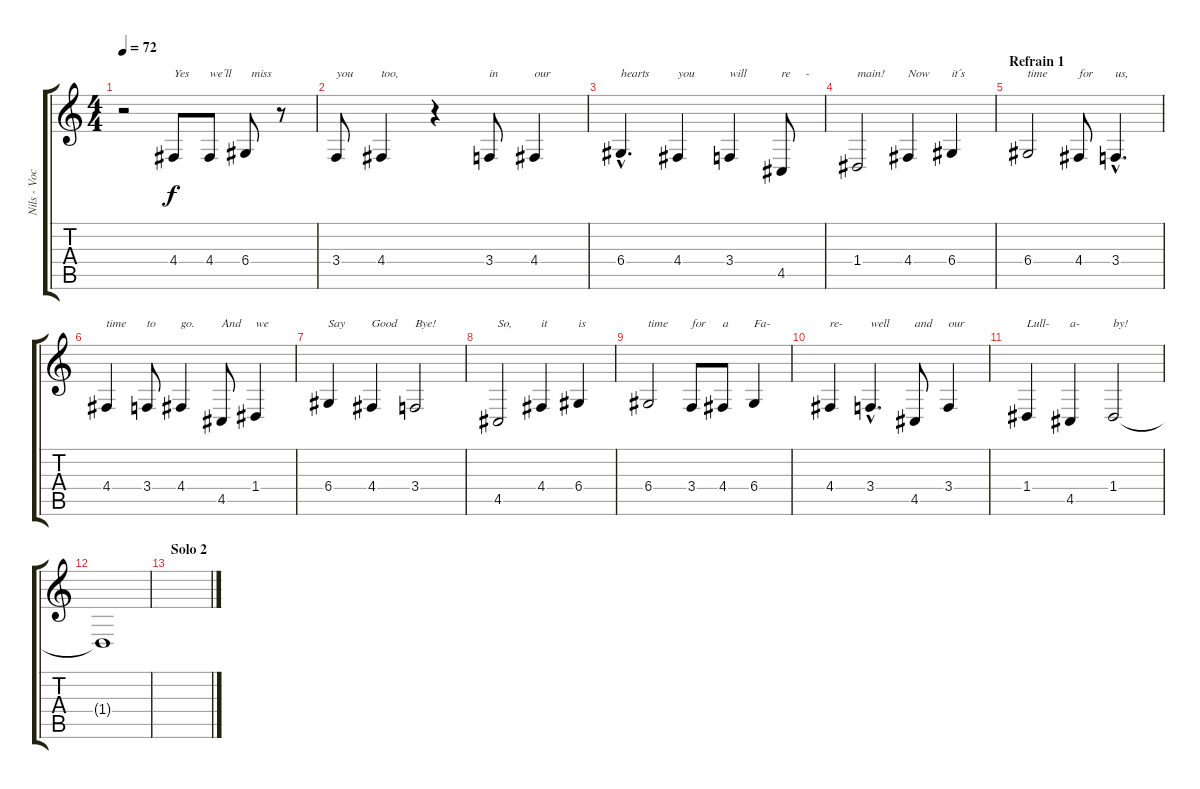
\track ("Nils - Vocals" "Nils - Voc") {instrument lead6voice}
\staff {score tabs}
\tuning (E4 B3 G3 D3 A2 E2) {hide}
\ts (4 4)
\tempo 72
\clef g2
\ks c
r.2{dy f} 4.4.8{txt "Yes"} 4.4.8{txt "we´ll"} 6.4.8{txt "  miss"} r.8 |
3.4.8{txt "you"} 4.4.4{txt "too,"} r.4 3.4.8{txt "in"} 4.4.4{txt "our"} |
6.4{hac}.4{d txt "hearts"} 4.4.4{txt "you"} 3.4.4{txt "will"} 4.5.8{txt "re     -"} |
1.4.2{txt "main!"} 4.4.4{txt "Now"} 6.4.4{txt "it´s"} |
\section ("" "Refrain 1")
6.4.2{txt "time"} 4.4.8{txt "for"} 3.4{hac}.4{d txt "us,"} |
4.4.4{txt "time"} 3.4.8{txt "to"} 4.4.4{txt "go."} 4.5.8{txt "And"} 1.4.4{txt "we"} |
6.4.4{txt "Say"} 4.4.4{txt "Good"} 3.4.2{txt "Bye!"} |
4.5.2{txt "So,"} 4.4.4{txt "it"} 6.4.4{txt "is"} |
6.4.2{txt "time"} 3.4.8{txt "for"} 4.4.8{txt "a"} 6.4.4{txt "Fa-"} |
4.4.4{txt "re-"} 3.4{hac}.4{d txt "well"} 4.5.8{txt "and"} 3.4.4{txt "our"} |
1.4.4{txt "Lull-"} 4.5.4{txt "a-"} 1.4.2{txt "by!"} |
1.4{t}.1 |
\section ("" "Solo 2")
